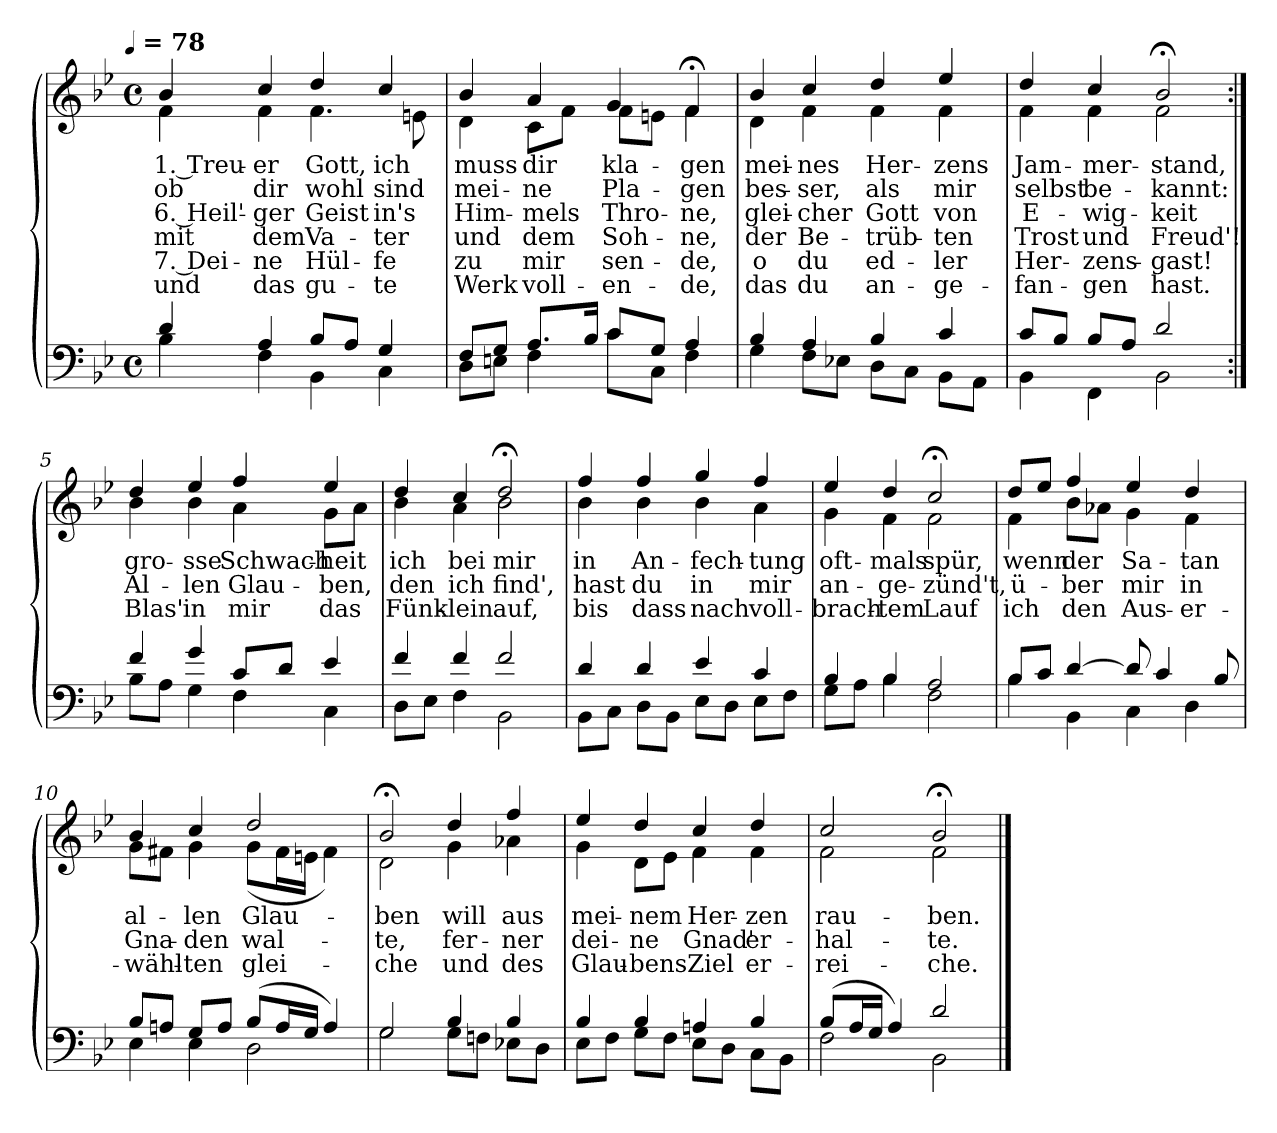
**kern	**kern	**text	**text	**text	**text	**text	**text	**dynam
*part1	*part1	*part1	*part1	*part1	*part1	*part1	*part1	*part1
*staff2	*staff1	*staff1	*staff1	*staff1	*staff1	*staff1	*staff1	*staff1/2
*clefF4	*clefG2	*	*	*	*	*	*	*
*k[b-e-]	*k[b-e-]	*	*	*	*	*	*	*
!!LO:TX:omd:t=[quarter] = 78
*M4/4	*M4/4	*	*	*	*	*	*	*
*met(c)	*met(c)	*	*	*	*	*	*	*
*MM78	*MM78	*	*	*	*	*	*	*
=1	=1	=1	=1	=1	=1	=1	=1	=1
*^	*^	*	*	*	*	*	*	*
4d	4B-	4b-	4f	1. Treu-	ob	6. Heil'-	mit	7. Dei-	und	.
4A	4F	4cc	4f	-er	dir	-ger	dem	-ne	das	.
8B-L	4BB-	4dd	4.f	Gott,	wohl	Geist	Va-	Hül-	gu-	.
8AJ	.	.	.	.	.	.	.	.	.	.
4G	4C	4cc	.	ich	sind	in's	-ter	-fe	-te	.
.	.	.	8en	.	.	.	.	.	.	.
=2	=2	=2	=2	=2	=2	=2	=2	=2	=2	=2
8FL	8DL	4b-	4d	muss	mei-	Him-	und	zu	Werk	.
8GJ	8EnJ	.	.	.	.	.	.	.	.	.
8.AL	4F	4a	8cL	dir	-ne	-mels	dem	mir	voll-	.
.	.	.	8fJ	.	.	.	.	.	.	.
16B-Jk	.	.	.	.	.	.	.	.	.	.
8cL	8cL	4g	8fL	kla-	Pla-	Thro-	Soh-	sen-	-en-	.
8GJ	8CJ	.	8enJ	.	.	.	.	.	.	.
4A	4F	4f;<	4f	-gen	-gen	-ne,	-ne,	-de,	-de,	.
=3	=3	=3	=3	=3	=3	=3	=3	=3	=3	=3
4B-	4G	4b-	4d	mei-	bes-	glei-	der	o	das	.
4A	8FL	4cc	4f	-nes	-ser,	-cher	Be-	du	du	.
.	8E-XJ	.	.	.	.	.	.	.	.	.
4B-	8DL	4dd	4f	Her-	als	Gott	-trüb-	ed-	an-	.
.	8CJ	.	.	.	.	.	.	.	.	.
4c	8BB-L	4ee-	4f	-zens	mir	von	-ten	-ler	-ge-	.
.	8AAJ	.	.	.	.	.	.	.	.	.
=4	=4	=4	=4	=4	=4	=4	=4	=4	=4	=4
8cL	4BB-	4dd	4f	Jam-	selbst	E-	Trost	Her-	-fan-	.
8B-J	.	.	.	.	.	.	.	.	.	.
8B-L	4FF	4cc	4f	mer-	be-	-wig-	und	-zens-	-gen	.
8AJ	.	.	.	.	.	.	.	.	.	.
2d	2BB-	2b-;<	2f	-stand,	-kannt:	-keit	Freud'!	-gast!	hast.	.
!!LO:LB:g=z	!!
=5:|!	=5:|!	=5:|!	=5:|!	=5:|!	=5:|!	=5:|!	=5:|!	=5:|!	=5:|!	=5:|!
4f	8B-L	4dd	4b-	gro-	Al-	Blas'	.	.	.	.
.	8AJ	.	.	.	.	.	.	.	.	.
4g	4G	4ee-	4b-	-sse	-len	in	.	.	.	.
8cL	4F	4ff	4a	Schwach-	Glau-	mir	.	.	.	.
8dJ	.	.	.	.	.	.	.	.	.	.
4e-	4C	4ee-	8gL	-heit	-ben,	das	.	.	.	.
.	.	.	8aJ	.	.	.	.	.	.	.
=6	=6	=6	=6	=6	=6	=6	=6	=6	=6	=6
4f	8DL	4dd	4b-	ich	den	Fünk-	.	.	.	.
.	8E-J	.	.	.	.	.	.	.	.	.
4f	4F	4cc	4a	bei	ich	-lein	.	.	.	.
2f	2BB-	2dd;<	2b-	mir	find',	auf,	.	.	.	.
=7	=7	=7	=7	=7	=7	=7	=7	=7	=7	=7
4d	8BB-L	4ff	4b-	in	hast	bis	.	.	.	.
.	8CJ	.	.	.	.	.	.	.	.	.
4d	8DL	4ff	4b-	An-	du	dass	.	.	.	.
.	8BB-J	.	.	.	.	.	.	.	.	.
4e-	8E-L	4gg	4b-	-fech-	in	nach	.	.	.	.
.	8DJ	.	.	.	.	.	.	.	.	.
4c	8E-L	4ff	4a	-tung	mir	voll-	.	.	.	.
.	8FJ	.	.	.	.	.	.	.	.	.
=8	=8	=8	=8	=8	=8	=8	=8	=8	=8	=8
4B-	8GL	4ee-	4g	oft-	an-	-brach-	.	.	.	.
.	8AJ	.	.	.	.	.	.	.	.	.
4B-	4B-	4dd	4f	-mals	-ge-	-tem	.	.	.	.
2A	2F	2cc;<	2f	spür,	-zünd't,	Lauf	.	.	.	.
=9	=9	=9	=9	=9	=9	=9	=9	=9	=9	=9
8B-L	4B-	8ddL	4f	wenn	ü-	ich	.	.	.	.
8cJ	.	8ee-J	.	.	.	.	.	.	.	.
[4d	4BB-	4ff	8b-L	der	-ber	den	.	.	.	.
.	.	.	8a-XJ	.	.	.	.	.	.	.
8d]	4C	4ee-	4g	Sa-	mir	Aus-	.	.	.	.
4c	.	.	.	.	.	.	.	.	.	.
.	4D	4dd	4f	-tan	in	-er-	.	.	.	.
8B-	.	.	.	.	.	.	.	.	.	.
!!LO:LB:g=z	!!
=10	=10	=10	=10	=10	=10	=10	=10	=10	=10	=10
8B-L	4E-	4b-	8gL	al-	Gna-	-wähl-	.	.	.	.
8AnJ	.	.	8f#XJ	.	.	.	.	.	.	.
8GL	4E-	4cc	4g	-len	-den	-ten	.	.	.	.
8AJ	.	.	.	.	.	.	.	.	.	.
(8B-L	2D	2dd	(8gL	Glau-	wal-	glei-	.	.	.	.
16AL	.	.	16f#L	.	.	.	.	.	.	.
16GJJ	.	.	16enJJ	.	.	.	.	.	.	.
4A)	.	.	4f#)	.	.	.	.	.	.	.
=11	=11	=11	=11	=11	=11	=11	=11	=11	=11	=11
2G	2G	2b-;<	2d	-ben	-te,	-che	.	.	.	.
4B-	8GL	4dd	4g	will	fer-	und	.	.	.	.
.	8FnJ	.	.	.	.	.	.	.	.	.
4B-	8E-XL	4ff	4a-X	aus	-ner	des	.	.	.	.
.	8DJ	.	.	.	.	.	.	.	.	.
=12	=12	=12	=12	=12	=12	=12	=12	=12	=12	=12
4B-	8E-L	4ee-	4g	mei-	dei-	Glau-	.	.	.	.
.	8FJ	.	.	.	.	.	.	.	.	.
4B-	8GL	4dd	8dL	-nem	-ne	-bens	.	.	.	.
.	8FJ	.	8e-J	.	.	.	.	.	.	.
4An	8E-L	4cc	4f	Her-	Gnad'	Ziel	.	.	.	♩ = 77
.	8DJ	.	.	.	.	.	.	.	.	.
4B-	8CL	4dd	4f	-zen	er-	er-	.	.	.	.
.	8BB-J	.	.	.	.	.	.	.	.	.
=13	=13	=13	=13	=13	=13	=13	=13	=13	=13	=13
*	*	*MM73	*	*	*	*	*	*	*	*
(8B-L	2F	2cc	2f	rau-	-hal-	-rei-	.	.	.	.
16AL	.	.	.	.	.	.	.	.	.	.
16GJJ	.	.	.	.	.	.	.	.	.	.
4A)	.	.	.	.	.	.	.	.	.	.
2d	2BB-	2b-;<	2f	-ben.	-te.	-che.	.	.	.	.
*v	*v	*	*	*	*	*	*	*	*	*
*	*v	*v	*	*	*	*	*	*	*
==	==	==	==	==	==	==	==	==
*-	*-	*-	*-	*-	*-	*-	*-	*-
